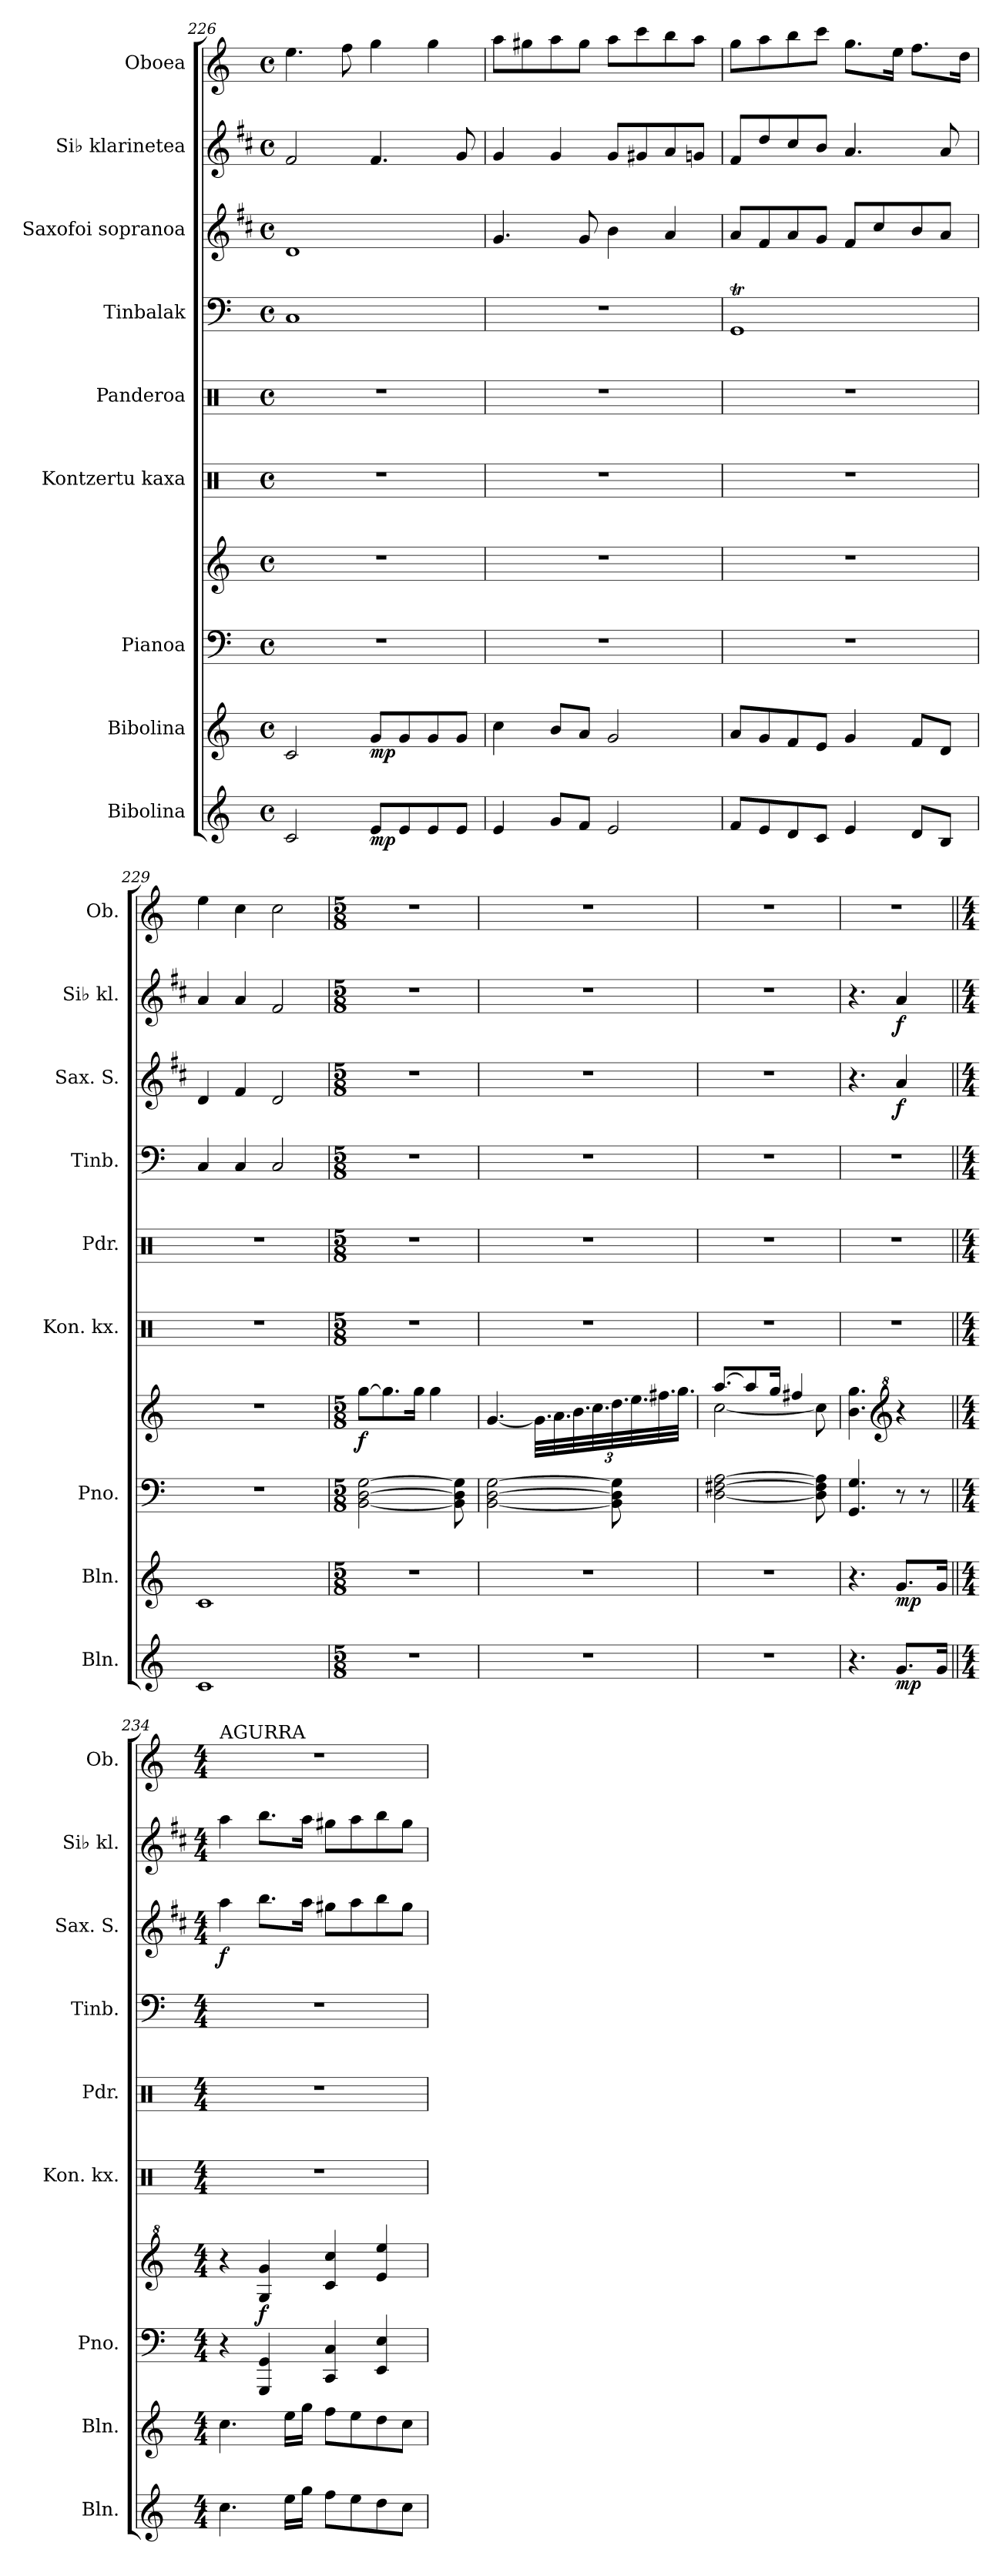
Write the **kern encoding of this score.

**kern	**dynam	**kern	**dynam	**kern	**kern	**dynam	**kern	**kern	**kern	**kern	**dynam	**kern	**dynam	**kern
*part9	*part9	*part8	*part8	*part7	*part7	*part7	*part6	*part5	*part4	*part3	*part3	*part2	*part2	*part1
*staff10	*staff10	*staff9	*staff9	*staff8	*staff7	*staff7/8	*staff6	*staff5	*staff4	*staff3	*staff3	*staff2	*staff2	*staff1
*I"Bibolina	*	*I"Bibolina	*	*I"Pianoa	*	*	*I"Kontzertu kaxa	*I"Panderoa	*I"Tinbalak	*I"Saxofoi sopranoa	*	*I"Si♭ klarinetea	*	*I"Oboea
*I'Bln.	*	*I'Bln.	*	*I'Pno.	*	*	*I'Kon. kx.	*I'Pdr.	*I'Tinb.	*I'Sax. S.	*	*I'Si♭ kl.	*	*I'Ob.
*clefG2	*	*clefG2	*	*clefF4	*clefG2	*	*clefX	*clefX	*clefF4	*clefG2	*	*clefG2	*	*clefG2
*	*	*	*	*	*	*	*	*	*	*ITrd1c2	*	*ITrd1c2	*	*
*k[]	*	*k[]	*	*k[]	*k[]	*	*k[]	*k[]	*k[]	*k[]	*	*k[]	*	*k[]
*M4/4	*	*M4/4	*	*M4/4	*M4/4	*	*M4/4	*M4/4	*M4/4	*M4/4	*	*M4/4	*	*M4/4
*met(c)	*	*met(c)	*	*met(c)	*met(c)	*	*met(c)	*met(c)	*met(c)	*met(c)	*	*met(c)	*	*met(c)
=226	=226	=226	=226	=226	=226	=226	=226	=226	=226	=226	=226	=226	=226	=226
2c/	.	2c/	.	1r	1r	.	1r	1r	1C	1c	.	2e/	.	4.ee\
.	.	.	.	.	.	.	.	.	.	.	.	.	.	8ff\
!	!LO:DY:b	!	!LO:DY:b	!	!	!	!	!	!	!	!	!	!	!
8e/L	mp	8g/L	mp	.	.	.	.	.	.	.	.	4.e/	.	4gg\
8e/	.	8g/	.	.	.	.	.	.	.	.	.	.	.	.
8e/	.	8g/	.	.	.	.	.	.	.	.	.	.	.	4gg\
8e/J	.	8g/J	.	.	.	.	.	.	.	.	.	8f/	.	.
!!LO:PB:g=z
=227	=227	=227	=227	=227	=227	=227	=227	=227	=227	=227	=227	=227	=227	=227
4e/	.	4cc\	.	1r	1r	.	1r	1r	1r	4.f/	.	4f/	.	8aa\L
.	.	.	.	.	.	.	.	.	.	.	.	.	.	8gg#X\
8g/L	.	8b/L	.	.	.	.	.	.	.	.	.	4f/	.	8aa\
8f/J	.	8a/J	.	.	.	.	.	.	.	8f/	.	.	.	8gg#\J
2e/	.	2g/	.	.	.	.	.	.	.	4a\	.	8f/L	.	8aa\L
.	.	.	.	.	.	.	.	.	.	.	.	8f#X/	.	8ccc\
.	.	.	.	.	.	.	.	.	.	4g/	.	8g/	.	8bb\
.	.	.	.	.	.	.	.	.	.	.	.	8fn/J	.	8aa\J
=228	=228	=228	=228	=228	=228	=228	=228	=228	=228	=228	=228	=228	=228	=228
8f/L	.	8a/L	.	1r	1r	.	1r	1r	1GGT	8g/L	.	8e/L	.	8gg\L
8e/	.	8g/	.	.	.	.	.	.	.	8e/	.	8cc/	.	8aa\
8d/	.	8f/	.	.	.	.	.	.	.	8g/	.	8b/	.	8bb\
8c/J	.	8e/J	.	.	.	.	.	.	.	8f/J	.	8a/J	.	8ccc\J
4e/	.	4g/	.	.	.	.	.	.	.	8e/L	.	4.g/	.	8.gg\L
.	.	.	.	.	.	.	.	.	.	8b/	.	.	.	.
.	.	.	.	.	.	.	.	.	.	.	.	.	.	16ee\Jk
8d/L	.	8f/L	.	.	.	.	.	.	.	8a/	.	.	.	8.ff\L
8B/J	.	8d/J	.	.	.	.	.	.	.	8g/J	.	8g/	.	.
.	.	.	.	.	.	.	.	.	.	.	.	.	.	16dd\Jk
=229	=229	=229	=229	=229	=229	=229	=229	=229	=229	=229	=229	=229	=229	=229
1c	.	1c	.	1r	1r	.	1r	1r	4C/	4c/	.	4g/	.	4ee\
.	.	.	.	.	.	.	.	.	4C/	4e/	.	4g/	.	4cc\
.	.	.	.	.	.	.	.	.	2C/	2c/	.	2e/	.	2cc\
=230	=230	=230	=230	=230	=230	=230	=230	=230	=230	=230	=230	=230	=230	=230
*M5/8	*	*M5/8	*	*M5/8	*M5/8	*	*M5/8	*M5/8	*M5/8	*M5/8	*	*M5/8	*	*M5/8
!	!	!	!	!	!	!LO:DY:b	!	!	!	!	!	!	!	!
8%5r	.	8%5r	.	[2BB\ [2D\ [2G\	[8gg\L	f	8%5r	8%5r	8%5r	8%5r	.	8%5r	.	8%5r
.	.	.	.	.	8.gg\]	.	.	.	.	.	.	.	.	.
.	.	.	.	.	16gg\Jk	.	.	.	.	.	.	.	.	.
.	.	.	.	.	4gg\	.	.	.	.	.	.	.	.	.
.	.	.	.	8BB\] 8D\] 8G\]	.	.	.	.	.	.	.	.	.	.
!!LO:PB:g=z
=231	=231	=231	=231	=231	=231	=231	=231	=231	=231	=231	=231	=231	=231	=231
8%5r	.	8%5r	.	[2BB\ [2D\ [2G\	[4.g/	.	8%5r	8%5r	8%5r	8%5r	.	8%5r	.	8%5r
*	*	*	*	*	*Xbrackettup	*	*	*	*	*	*	*	*	*
.	.	.	.	.	48.g\LLL]	.	.	.	.	.	.	.	.	.
.	.	.	.	.	48.a\	.	.	.	.	.	.	.	.	.
.	.	.	.	.	48.b\	.	.	.	.	.	.	.	.	.
.	.	.	.	.	48.cc\	.	.	.	.	.	.	.	.	.
.	.	.	.	8BB\] 8D\] 8G\]	48.dd\	.	.	.	.	.	.	.	.	.
.	.	.	.	.	48.ee\	.	.	.	.	.	.	.	.	.
.	.	.	.	.	48.ff#X\	.	.	.	.	.	.	.	.	.
.	.	.	.	.	48.gg\JJJ	.	.	.	.	.	.	.	.	.
=232	=232	=232	=232	=232	=232	=232	=232	=232	=232	=232	=232	=232	=232	=232
*	*	*	*	*	*^	*	*	*	*	*	*	*	*	*
8%5r	.	8%5r	.	[2D\ [2F#X\ [2A\	[8.aa/L	[2cc\	.	8%5r	8%5r	8%5r	8%5r	.	8%5r	.	8%5r
.	.	.	.	.	8aa/]	.	.	.	.	.	.	.	.	.	.
.	.	.	.	.	16gg/Jk	.	.	.	.	.	.	.	.	.	.
.	.	.	.	.	4ff#X/	.	.	.	.	.	.	.	.	.	.
.	.	.	.	8D\] 8F#\] 8A\]	.	8cc\]	.	.	.	.	.	.	.	.	.
*	*	*	*	*	*v	*v	*	*	*	*	*	*	*	*	*
=233	=233	=233	=233	=233	=233	=233	=233	=233	=233	=233	=233	=233	=233	=233
4.r	.	4.r	.	4.GG/ 4.G/	4.b\ 4.gg\	.	8%5r	8%5r	8%5r	4.r	.	4.r	.	8%5r
*	*	*	*	*	*clefG^2	*	*	*	*	*	*	*	*	*
!	!LO:DY:b	!	!LO:DY:b	!	!	!	!	!	!	!	!LO:DY:b	!	!LO:DY:b	!
8.g/L	mp	8.g/L	mp	8r	4r	.	.	.	.	4g/	f	4g/	f	.
.	.	.	.	8r	.	.	.	.	.	.	.	.	.	.
16g/Jk	.	16g/Jk	.	.	.	.	.	.	.	.	.	.	.	.
=234||	=234||	=234||	=234||	=234||	=234||	=234||	=234||	=234||	=234||	=234||	=234||	=234||	=234||	=234||
*M4/4	*	*M4/4	*	*M4/4	*M4/4	*	*M4/4	*M4/4	*M4/4	*M4/4	*	*M4/4	*	*M4/4
!	!	!	!	!	!	!	!	!	!	!	!	!	!	!LO:TX:a:t=AGURRA
!	!	!	!	!	!	!	!	!	!	!	!LO:DY:b	!	!	!
4.cc\	.	4.cc\	.	4r	4r	.	1r	1r	1r	4gg\	f	4gg\	.	1r
!	!	!	!	!	!	!LO:DY:b	!	!	!	!	!	!	!	!
.	.	.	.	4GGG/ 4GG/	4g/ 4gg/	f	.	.	.	8.aa\L	.	8.aa\L	.	.
16ee\LL	.	16ee\LL	.	.	.	.	.	.	.	.	.	.	.	.
16gg\JJ	.	16gg\JJ	.	.	.	.	.	.	.	16gg\Jk	.	16gg\Jk	.	.
8ff\L	.	8ff\L	.	4CC/ 4C/	4cc/ 4ccc/	.	.	.	.	8ff#X\L	.	8ff#X\L	.	.
8ee\	.	8ee\	.	.	.	.	.	.	.	8gg\	.	8gg\	.	.
8dd\	.	8dd\	.	4EE/ 4E/	4ee/ 4eee/	.	.	.	.	8aa\	.	8aa\	.	.
8cc\J	.	8cc\J	.	.	.	.	.	.	.	8ff#\J	.	8ff#\J	.	.
=	=	=	=	=	=	=	=	=	=	=	=	=	=	=
*-	*-	*-	*-	*-	*-	*-	*-	*-	*-	*-	*-	*-	*-	*-
